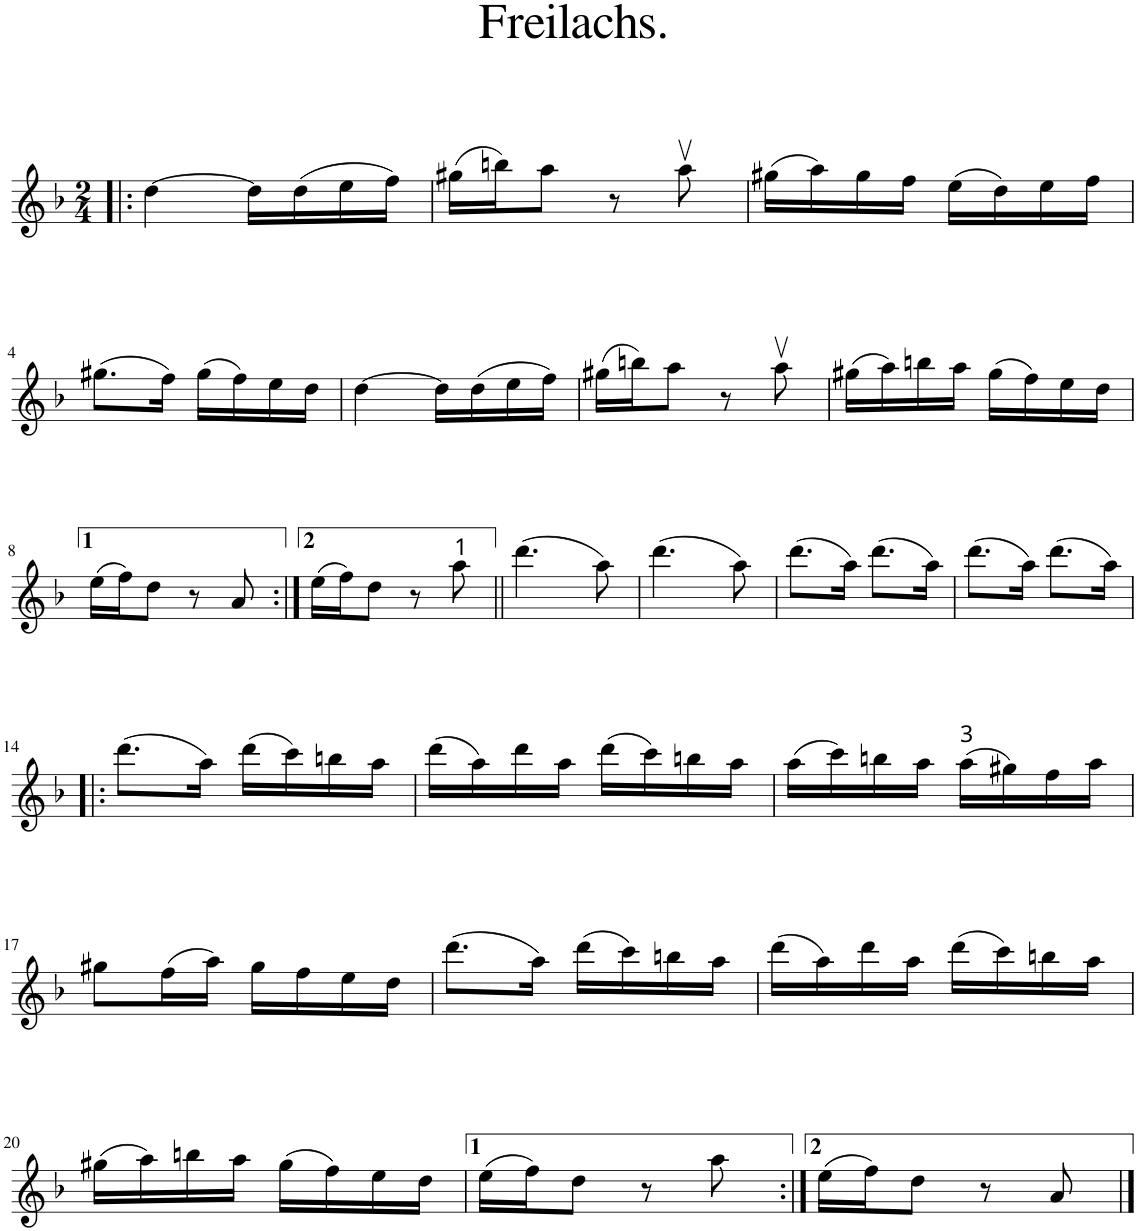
**kern
*part1
*staff1
*I"Piano
*I'Pno.
*clefG2
*k[b-]
*d:
*M2/4
=1!|:
[4dd\
16dd\LL]
(16dd\
16ee\
16ff\JJ)
=2
(16gg#X\LL
16bbn\J)
8aa\J
8r
8aav\
=3
(16gg#X\LL
16aa\)
16gg#\
16ff\JJ
(16ee\LL
16dd\)
16ee\
16ff\JJ
!!LO:LB:g=z
=4
(8.gg#X\L
16ff\Jk)
(16gg#\LL
16ff\)
16ee\
16dd\JJ
=5
[4dd\
16dd\LL]
(16dd\
16ee\
16ff\JJ)
=6
(16gg#X\LL
16bbn\J)
8aa\J
8r
8aav\
=7
(16gg#X\LL
16aa\)
16bbn\
16aa\JJ
(16gg#\LL
16ff\)
16ee\
16dd\JJ
!!LO:LB:g=z
=8
(16ee\LL
16ff\J)
8dd\J
8r
8a/
=9:|!
(16ee\LL
16ff\J)
8dd\J
8r
8aa\
=10||
(4.ddd\
8aa\)
=11
(4.ddd\
8aa\)
=12
(8.ddd\L
16aa\Jk)
(8.ddd\L
16aa\Jk)
=13
(8.ddd\L
16aa\Jk)
(8.ddd\L
16aa\Jk)
!!LO:LB:g=z
=14!|:
(8.ddd\L
16aa\Jk)
(16ddd\LL
16ccc\)
16bbn\
16aa\JJ
=15
(16ddd\LL
16aa\)
16ddd\
16aa\JJ
(16ddd\LL
16ccc\)
16bbn\
16aa\JJ
=16
(16aa\LL
16ccc\)
16bbn\
16aa\JJ
(16aa\LL
16gg#X\)
16ff\
16aa\JJ
!!LO:LB:g=z
=17
8gg#X\L
(16ff\L
16aa\JJ)
16gg#\LL
16ff\
16ee\
16dd\JJ
=18
(8.ddd\L
16aa\Jk)
(16ddd\LL
16ccc\)
16bbn\
16aa\JJ
=19
(16ddd\LL
16aa\)
16ddd\
16aa\JJ
(16ddd\LL
16ccc\)
16bbn\
16aa\JJ
!!LO:LB:g=z
=20
(16gg#X\LL
16aa\)
16bbn\
16aa\JJ
(16gg#\LL
16ff\)
16ee\
16dd\JJ
=21
(16ee\LL
16ff\J)
8dd\J
8r
8aa\
=22:|!
(16ee\LL
16ff\J)
8dd\J
8r
8a/
==
*-
